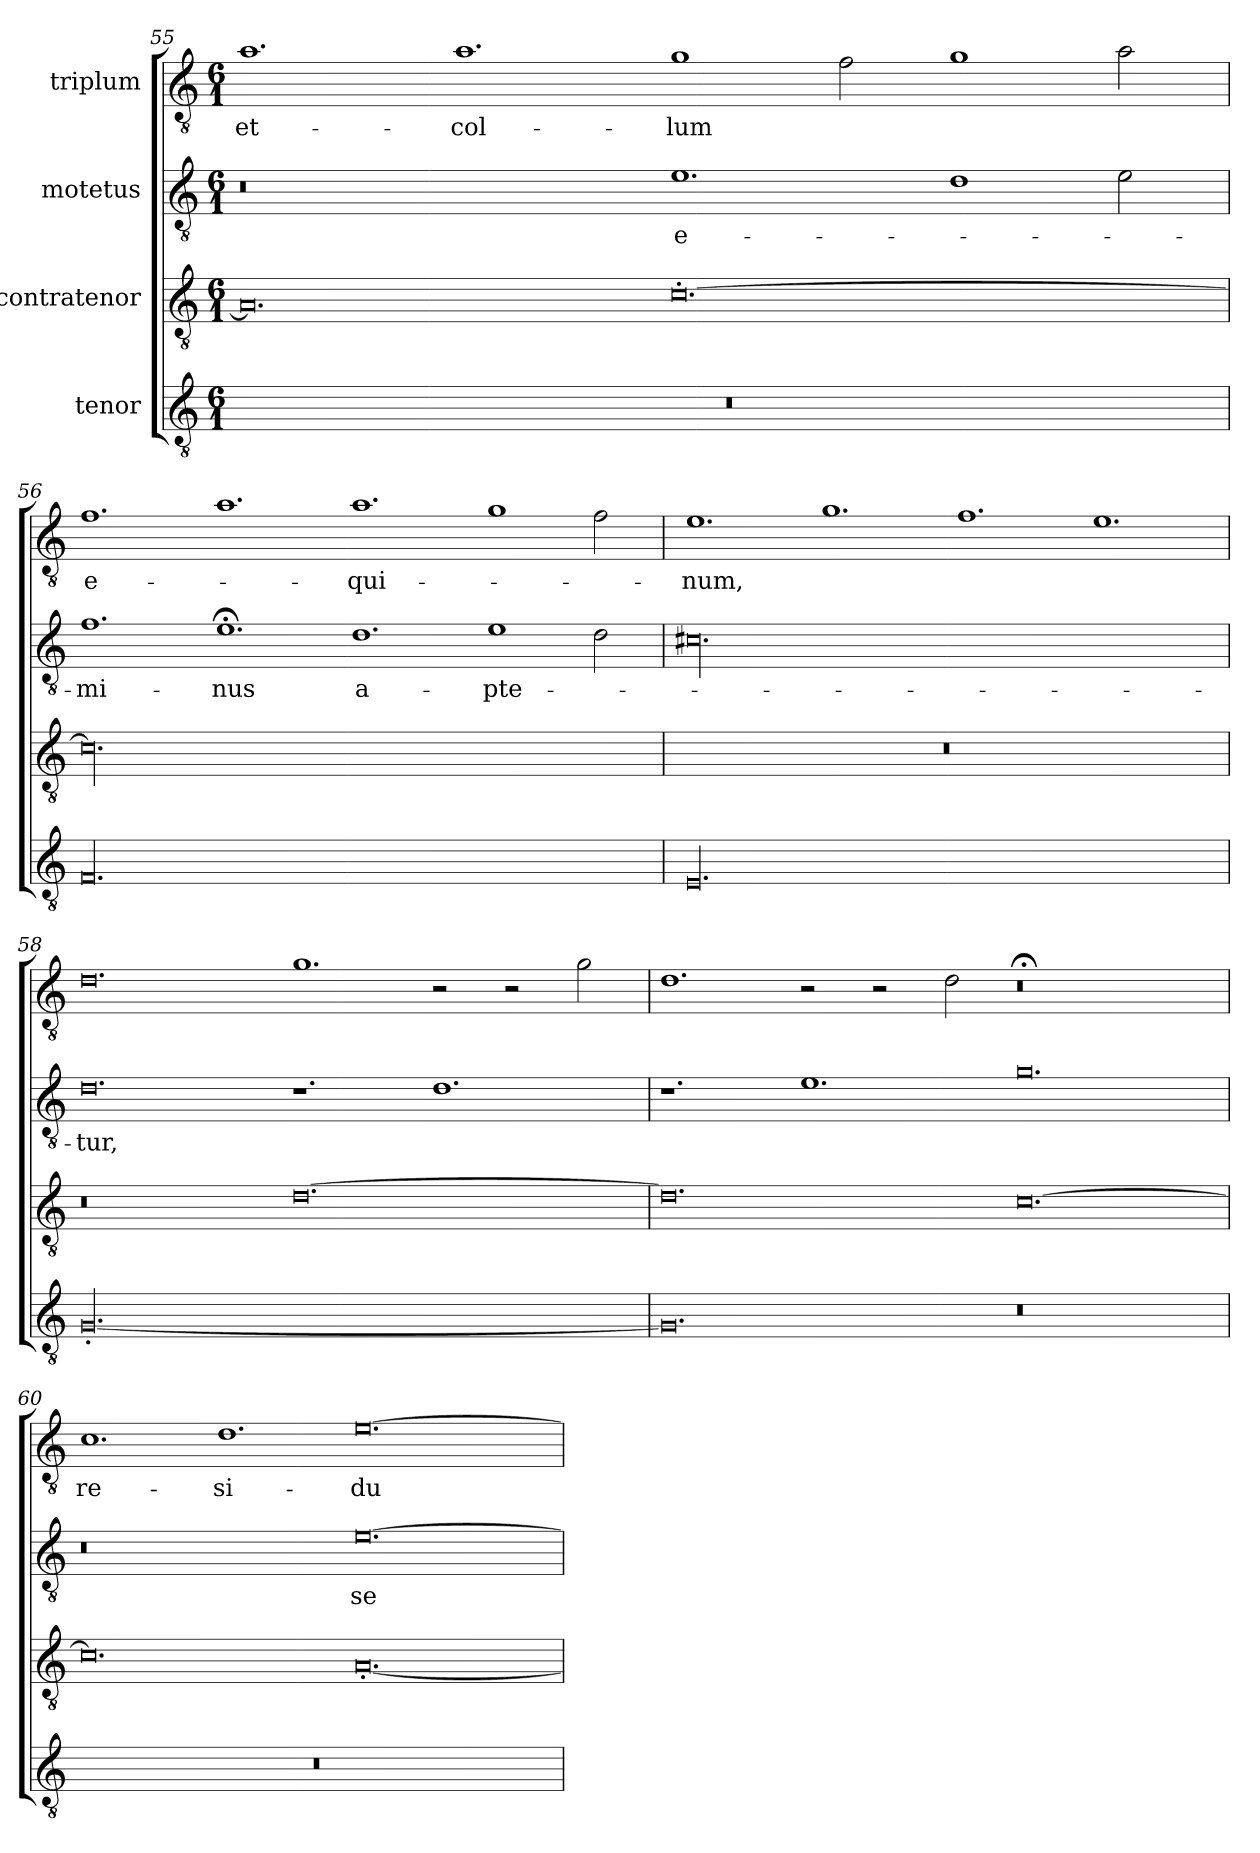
**kern	**kern	**kern	**text	**kern	**text
*part4	*part3	*part2	*part2	*part1	*part1
*staff4	*staff3	*staff2	*staff2	*staff1	*staff1
*I"tenor	*I"contratenor	*I"motetus	*	*I"triplum	*
*clefGv2	*clefGv2	*clefGv2	*	*clefGv2	*
*k[]	*k[]	*k[]	*	*k[]	*
*C:	*C:	*C:	*	*C:	*
*M6/1	*M6/1	*M6/1	*	*M6/1	*
=55	=55	=55	=55	=55	=55
00.r	0.A/]	0.r	.	1.a\	et-
.	.	.	.	1.a\	col-
.	[0.c'\	1.e\	e-	1g\	-lum
.	.	.	.	2f\	.
.	.	1d\	.	1g\	.
.	.	2e\	.	2a\	.
=56	=56	=56	=56	=56	=56
00.F/	00.c\]	1.f\	-mi-	1.f\	e-
.	.	1.e;<\	-nus	1.a\	.
.	.	1.d\	a-	1.a\	-qui-
.	.	1e\	-pte-	1g\	.
.	.	2d\	.	2f\	.
!!LO:LB:g=z
=57	=57	=57	=57	=57	=57
00.E/	00.r	00.c#X\	.	1.e\	-num,
.	.	.	.	1.g\	.
.	.	.	.	1.f\	.
.	.	.	.	1.e\	.
=58	=58	=58	=58	=58	=58
[00.G'/	0.r	0.d\	-tur,	0.d\	.
.	[0.d\	1.r	.	1.g\	.
.	.	1.d\	.	2r	.
.	.	.	.	2r	.
.	.	.	.	2g\	.
=59	=59	=59	=59	=59	=59
0.G/]	0.d\]	1.r	.	1.d\	.
.	.	1.e\	.	2r	.
.	.	.	.	2r	.
.	.	.	.	2d\	.
0.r	[0.c\	0.g\	.	0.r;<	.
=60	=60	=60	=60	=60	=60
00.r	0.c\]	0.r	.	1.c\	re-
.	.	.	.	1.d\	-si-
.	[0.A'/	[0.e\	se-	[0.e\	-du-
=	=	=	=	=	=
*-	*-	*-	*-	*-	*-
